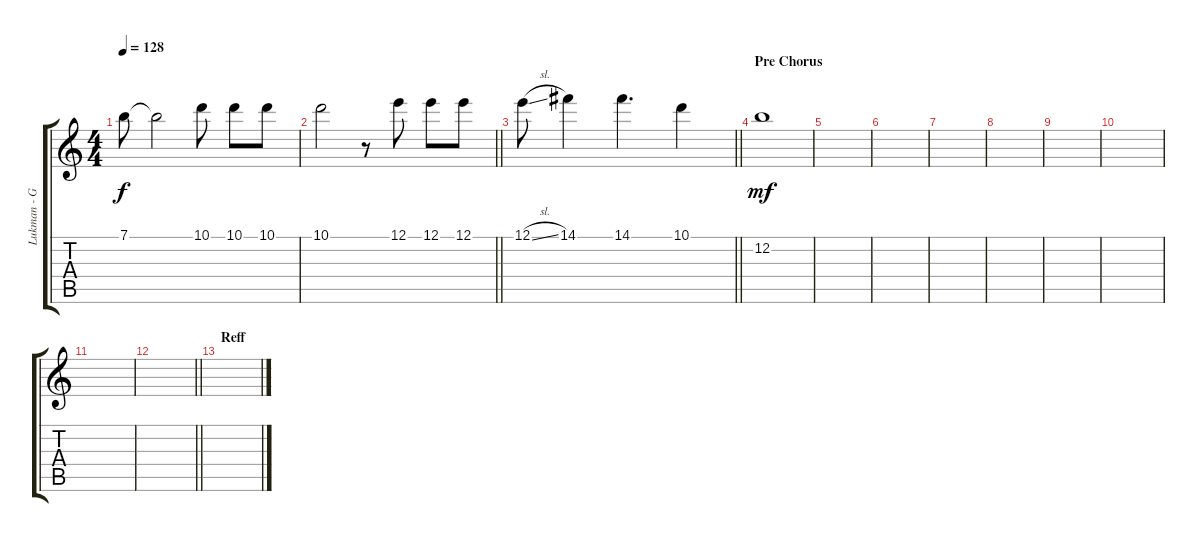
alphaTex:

\track ("Lukman - Guitar 2" "Lukman - G") {instrument overdrivenguitar}
\staff {score tabs}
\tuning (E4 B3 G3 D3 A2 E2) {hide}
\ts (4 4)
\tempo 128
\clef g2
\ks c
7.1.8{dy f} 7.1{t}.2 10.1.8 10.1.8 10.1.8 |
\barLineRight lightlight
10.1.2 r.8 12.1.8 12.1.8 12.1.8 |
\barLineRight lightlight
12.1{sl}.8 14.1.4 14.1.4{d} 10.1.4 |
\section ("" "Pre Chorus")
12.2.1{dy mf} |
|
|
|
|
|
|
|
\barLineRight lightlight
|
\section ("" "Reff")
